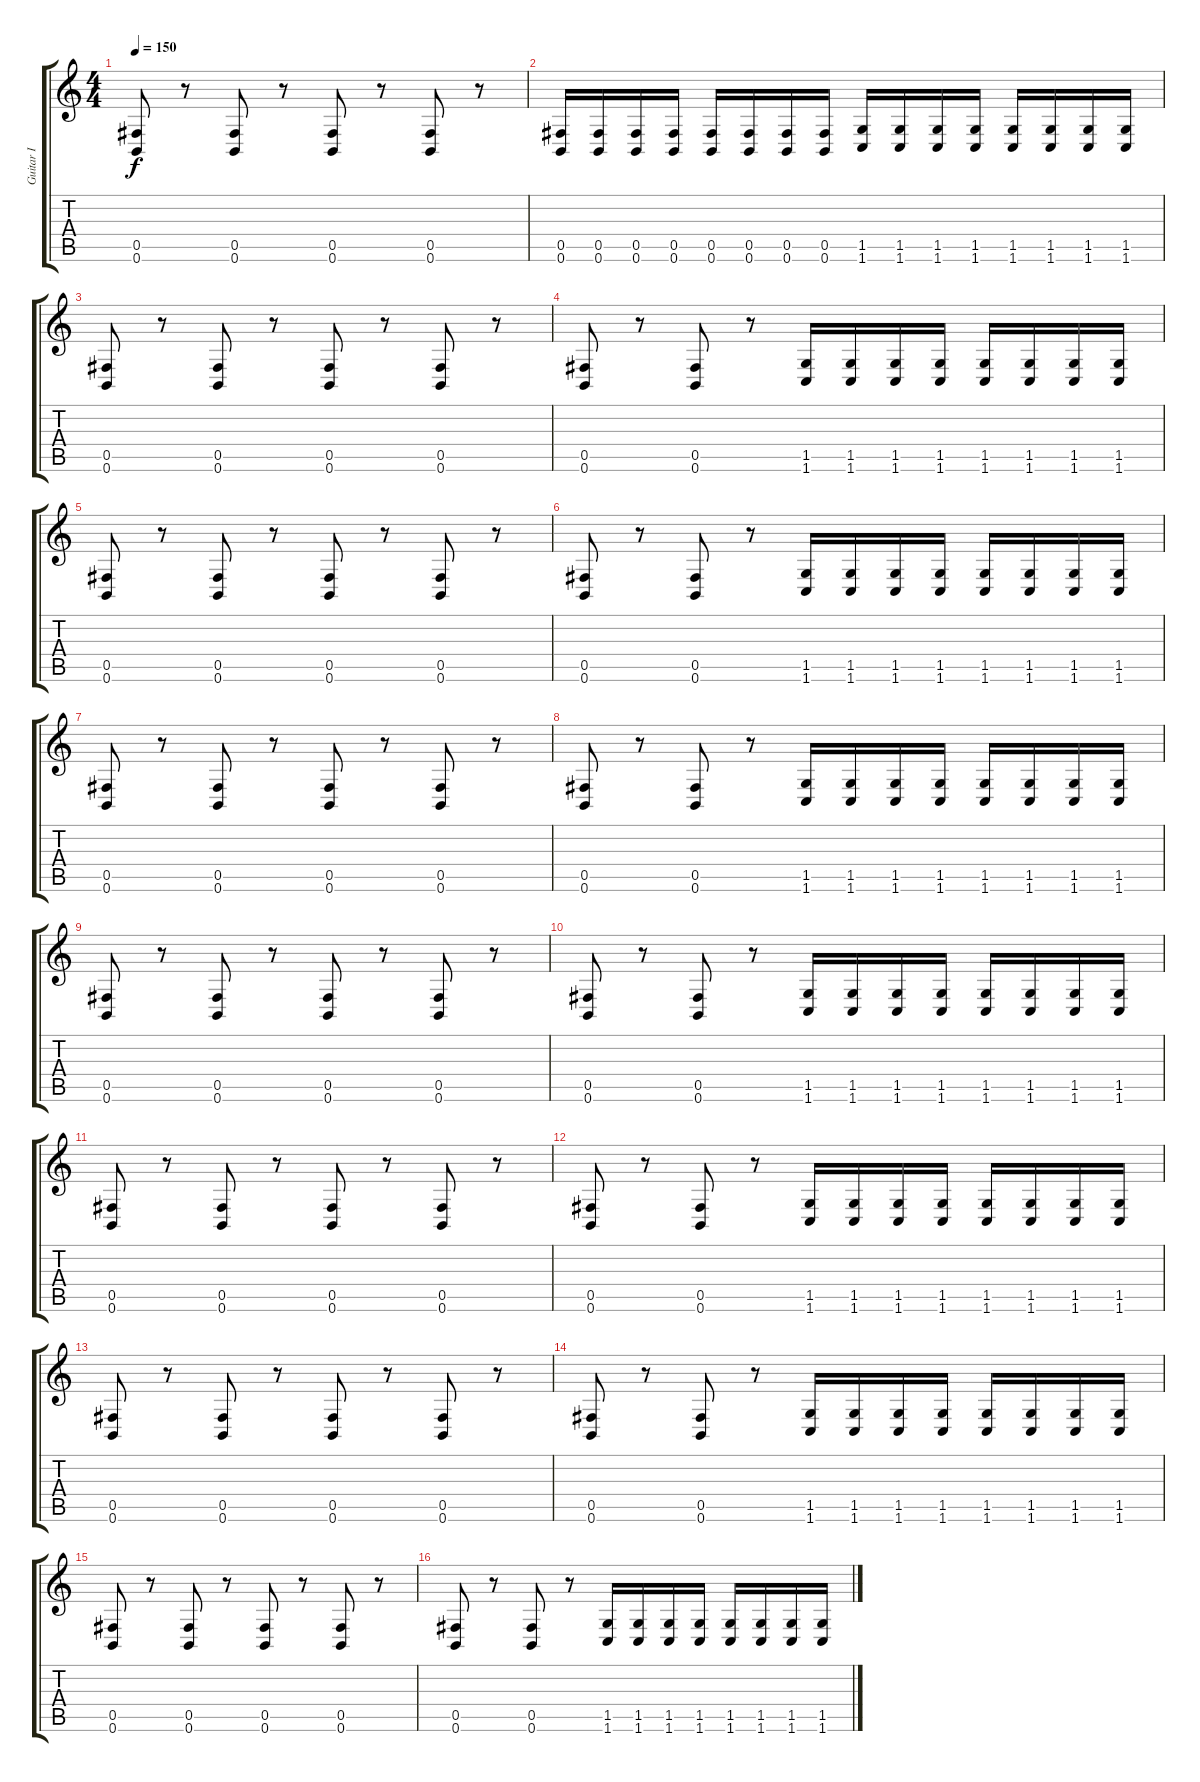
\track ("Guitar I" "Guitar I") {instrument distortionguitar}
\staff {score tabs}
\tuning (Db4 Ab3 E3 B2 Gb2 B1) {hide}
\ts (4 4)
\tempo 150
\clef g2
\ks c
(0.5 0.6).8{dy f} r.8 (0.5 0.6).8 r.8 (0.5 0.6).8 r.8 (0.5 0.6).8 r.8 |
(0.5 0.6).16 (0.5 0.6).16 (0.5 0.6).16 (0.5 0.6).16 (0.5 0.6).16 (0.5 0.6).16 (0.5 0.6).16 (0.5 0.6).16 (1.5 1.6).16 (1.5 1.6).16 (1.5 1.6).16 (1.5 1.6).16 (1.5 1.6).16 (1.5 1.6).16 (1.5 1.6).16 (1.5 1.6).16 |
(0.5 0.6).8 r.8 (0.5 0.6).8 r.8 (0.5 0.6).8 r.8 (0.5 0.6).8 r.8 |
(0.5 0.6).8 r.8 (0.5 0.6).8 r.8 (1.5 1.6).16 (1.5 1.6).16 (1.5 1.6).16 (1.5 1.6).16 (1.5 1.6).16 (1.5 1.6).16 (1.5 1.6).16 (1.5 1.6).16 |
(0.5 0.6).8 r.8 (0.5 0.6).8 r.8 (0.5 0.6).8 r.8 (0.5 0.6).8 r.8 |
(0.5 0.6).8 r.8 (0.5 0.6).8 r.8 (1.5 1.6).16 (1.5 1.6).16 (1.5 1.6).16 (1.5 1.6).16 (1.5 1.6).16 (1.5 1.6).16 (1.5 1.6).16 (1.5 1.6).16 |
(0.5 0.6).8 r.8 (0.5 0.6).8 r.8 (0.5 0.6).8 r.8 (0.5 0.6).8 r.8 |
(0.5 0.6).8 r.8 (0.5 0.6).8 r.8 (1.5 1.6).16 (1.5 1.6).16 (1.5 1.6).16 (1.5 1.6).16 (1.5 1.6).16 (1.5 1.6).16 (1.5 1.6).16 (1.5 1.6).16 |
(0.5 0.6).8 r.8 (0.5 0.6).8 r.8 (0.5 0.6).8 r.8 (0.5 0.6).8 r.8 |
(0.5 0.6).8 r.8 (0.5 0.6).8 r.8 (1.5 1.6).16 (1.5 1.6).16 (1.5 1.6).16 (1.5 1.6).16 (1.5 1.6).16 (1.5 1.6).16 (1.5 1.6).16 (1.5 1.6).16 |
(0.5 0.6).8 r.8 (0.5 0.6).8 r.8 (0.5 0.6).8 r.8 (0.5 0.6).8 r.8 |
(0.5 0.6).8 r.8 (0.5 0.6).8 r.8 (1.5 1.6).16 (1.5 1.6).16 (1.5 1.6).16 (1.5 1.6).16 (1.5 1.6).16 (1.5 1.6).16 (1.5 1.6).16 (1.5 1.6).16 |
(0.5 0.6).8 r.8 (0.5 0.6).8 r.8 (0.5 0.6).8 r.8 (0.5 0.6).8 r.8 |
(0.5 0.6).8 r.8 (0.5 0.6).8 r.8 (1.5 1.6).16 (1.5 1.6).16 (1.5 1.6).16 (1.5 1.6).16 (1.5 1.6).16 (1.5 1.6).16 (1.5 1.6).16 (1.5 1.6).16 |
(0.5 0.6).8 r.8 (0.5 0.6).8 r.8 (0.5 0.6).8 r.8 (0.5 0.6).8 r.8 |
(0.5 0.6).8 r.8 (0.5 0.6).8 r.8 (1.5 1.6).16 (1.5 1.6).16 (1.5 1.6).16 (1.5 1.6).16 (1.5 1.6).16 (1.5 1.6).16 (1.5 1.6).16 (1.5 1.6).16
